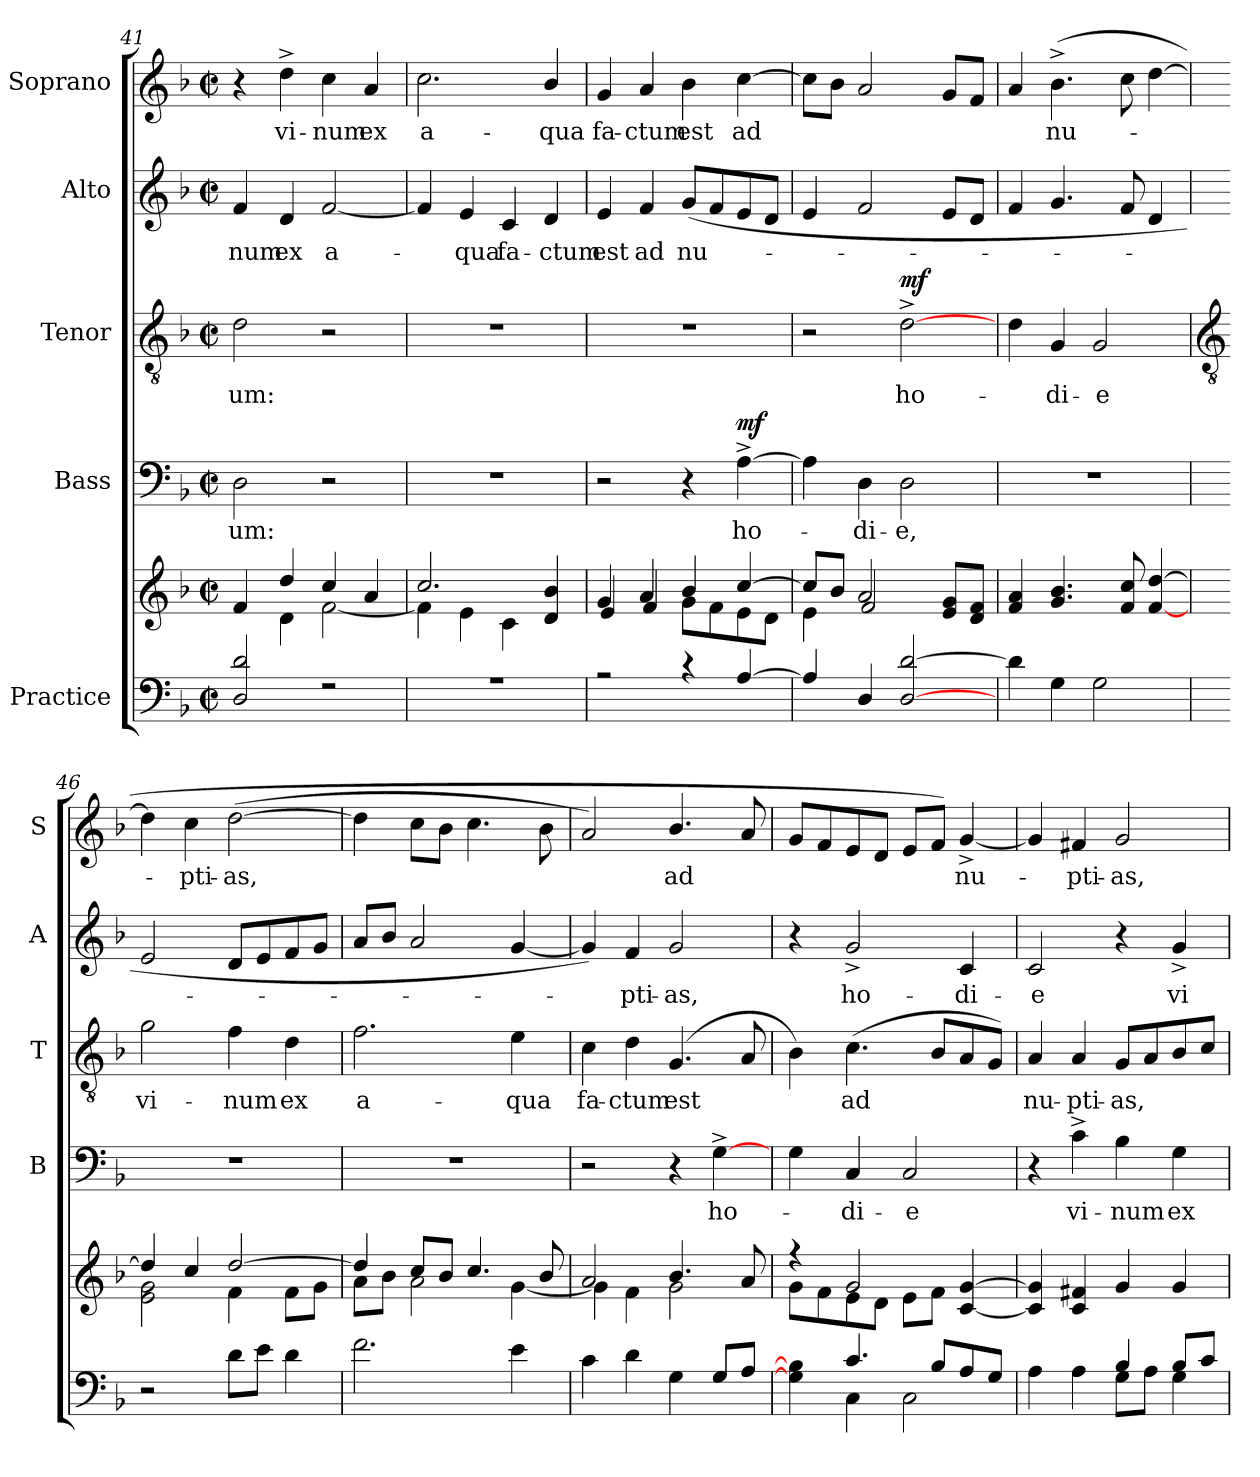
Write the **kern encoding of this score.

**kern	**kern	**kern	**text	**dynam	**kern	**text	**dynam	**kern	**text	**kern	**text
*part5	*part5	*part4	*part4	*part4	*part3	*part3	*part3	*part2	*part2	*part1	*part1
*staff6	*staff5	*staff4	*staff4	*staff4	*staff3	*staff3	*staff3	*staff2	*staff2	*staff1	*staff1
*I"Practice	*	*I"Bass	*	*	*I"Tenor	*	*	*I"Alto	*	*I"Soprano	*
*	*	*I'B	*	*	*I'T	*	*	*I'A	*	*I'S	*
*clefF4	*clefG2	*clefF4	*	*	*clefGv2	*	*	*clefG2	*	*clefG2	*
*k[b-]	*k[b-]	*k[b-]	*	*	*k[b-]	*	*	*k[b-]	*	*k[b-]	*
*F:	*F:	*F:	*	*	*F:	*	*	*F:	*	*F:	*
*M2/2	*M2/2	*M2/2	*	*	*M2/2	*	*	*M2/2	*	*M2/2	*
*met(c|)	*met(c|)	*met(c|)	*	*	*met(c|)	*	*	*met(c|)	*	*met(c|)	*
=41	=41	=41	=41	=41	=41	=41	=41	=41	=41	=41	=41
*^	*^	*	*	*	*	*	*	*	*	*	*
!	!	!	!	!	!LO:LY:b	!	!	!LO:LY:b	!	!	!LO:LY:b	!	!
2D 2d	1ryy	4f/	4ryy	2D	-um:	.	2d	-um:	.	4f	-num	4r	.
!	!	!	!	!	!	!	!	!	!	!	!LO:LY:b	!	!LO:LY:b
.	.	4dd/	4d\	.	.	.	.	.	.	4d	ex	4dd^	vi-
!	!	!	!	!	!	!	!	!	!	!	!LO:LY:b	!	!LO:LY:b
2r	.	4cc/	[2f\	2r	.	.	2r	.	.	[2f	a-	4cc	-num
!	!	!	!	!	!	!	!	!	!	!	!	!	!LO:LY:b
.	.	4a/	.	.	.	.	.	.	.	.	.	4a	ex
=42	=42	=42	=42	=42	=42	=42	=42	=42	=42	=42	=42	=42	=42
!	!	!	!	!	!	!	!	!	!	!	!	!	!LO:LY:b
1r	1ryy	2.cc/	4f\]	1r	.	.	1r	.	.	4f]	.	2.cc	a-
!	!	!	!	!	!	!	!	!	!	!	!LO:LY:b	!	!
.	.	.	4e\	.	.	.	.	.	.	4e	qua	.	.
!	!	!	!	!	!	!	!	!	!	!	!LO:LY:b	!	!
.	.	.	4c\	.	.	.	.	.	.	4c	fa-	.	.
!	!	!	!	!	!	!	!	!	!	!	!LO:LY:b	!	!LO:LY:b
.	.	4d/ 4b-/	4ryy	.	.	.	.	.	.	4d	-ctum	4b-/	-qua
=43	=43	=43	=43	=43	=43	=43	=43	=43	=43	=43	=43	=43	=43
!	!	!	!	!	!	!	!	!	!	!	!LO:LY:b	!	!LO:LY:b
2r	1ryy	4g/	4e/	2r	.	.	1r	.	.	4e	est	4g	fa-
!	!	!	!	!	!	!	!	!	!	!	!LO:LY:b	!	!LO:LY:b
.	.	4a/	4f/	.	.	.	.	.	.	4f	ad	4a	-ctum
!	!	!	!	!	!	!	!	!	!	!	!LO:LY:b	!	!LO:LY:b
4r	.	4b-/	8g\L	4r	.	.	.	.	.	(<8gL	nu-	4b-	est
.	.	.	8f\	.	.	.	.	.	.	8f	.	.	.
!	!	!	!	!	!LO:LY:b	!LO:DY:b	!	!	!	!	!	!	!LO:LY:b
[4A	.	[4cc/	8e\	[4A^	ho-	mf	.	.	.	8e	.	[4cc	ad
.	.	.	8d\J	.	.	.	.	.	.	8dJ	.	.	.
=44	=44	=44	=44	=44	=44	=44	=44	=44	=44	=44	=44	=44	=44
4A]	1ryy	8cc/L]	4e\	4A]	.	.	2r	.	.	4e	.	8ccL]	.
.	.	8b-/J	.	.	.	.	.	.	.	.	.	8b-J	.
!	!	!	!	!	!LO:LY:b	!	!	!	!	!	!	!	!
4D	.	2a/	2f/	4D	di-	.	.	.	.	2f	.	2a	.
!	!	!	!	!	!LO:LY:b	!	!	!LO:LY:b	!LO:DY:b	!	!	!	!
[2D [2d	.	.	.	2D	-e,	.	[2d^	ho-	mf	.	.	.	.
.	.	8e/ 8g/L	4ryy	.	.	.	.	.	.	8eL	.	8gL	.
.	.	8d/ 8f/J	.	.	.	.	.	.	.	8dJ	.	8fJ	.
=45	=45	=45	=45	=45	=45	=45	=45	=45	=45	=45	=45	=45	=45
4d]	2ryy	4f/ 4a/	2ryy	1r	.	.	4d	.	.	4f	.	4a	.
!	!	!	!	!	!	!	!	!LO:LY:b	!	!	!	!	!LO:LY:b
4G	.	4.g/ 4.b-/	.	.	.	.	4G	di-	.	4.g	.	(<4.b-^	nu-
!	!	!	!	!	!	!	!	!LO:LY:b	!	!	!	!	!
2G	2ryy	.	2ryy	.	.	.	2G	-e	.	.	.	.	.
.	.	8f/ 8cc/	.	.	.	.	.	.	.	8f	.	8cc	.
.	.	[4f/ [4dd/	.	.	.	.	.	.	.	4d	.	[4dd	.
!!LO:LB:g=z
=46	=46	=46	=46	=46	=46	=46	=46	=46	=46	=46	=46	=46	=46
*	*	*	*	*	*	*	*clefGv2	*	*	*	*	*	*
!	!	!	!	!	!	!	!	!LO:LY:b	!	!	!	!	!
2r	2ryy	4dd/]	2e\ 2g\	1r	.	.	2g	vi-	.	2e	.	4dd]	.
!	!	!	!	!	!	!	!	!	!	!	!	!	!LO:LY:b
.	.	4cc/	.	.	.	.	.	.	.	.	.	4cc	pti-
!	!	!	!	!	!	!	!	!LO:LY:b	!	!	!	!	!LO:LY:b
8dL	2ryy	[2dd/	4f\	.	.	.	4f	-num	.	8dL	.	(>[2dd	-as,
8eJ	.	.	.	.	.	.	.	.	.	8e	.	.	.
!	!	!	!	!	!	!	!	!LO:LY:b	!	!	!	!	!
4d	.	.	8f\L	.	.	.	4d	ex	.	8f	.	.	.
.	.	.	8g\J	.	.	.	.	.	.	8gJ	.	.	.
=47	=47	=47	=47	=47	=47	=47	=47	=47	=47	=47	=47	=47	=47
!	!	!	!	!	!	!	!	!LO:LY:b	!	!	!	!	!
2.f	2ryy	4dd/]	8a\L	1r	.	.	2.f	a-	.	8aL	.	4dd]	.
.	.	.	8b-\J	.	.	.	.	.	.	8b-J	.	.	.
.	.	8cc/L	2a\	.	.	.	.	.	.	2a	.	8ccL	.
.	.	8b-/J	.	.	.	.	.	.	.	.	.	8b-J	.
.	2ryy	4.cc/	.	.	.	.	.	.	.	.	.	4.cc	.
!	!	!	!	!	!	!	!	!LO:LY:b	!	!	!	!	!
4e	.	.	[4g\	.	.	.	4e	-qua	.	[4g	.	.	.
.	.	8b-/	.	.	.	.	.	.	.	.	.	8b-	.
=48	=48	=48	=48	=48	=48	=48	=48	=48	=48	=48	=48	=48	=48
!	!	!	!	!	!	!	!	!LO:LY:b	!	!	!	!	!
4c	2ryy	2a/	4g\]	2r	.	.	4c	fa-	.	4g])	.	2a)	.
!	!	!	!	!	!	!	!	!LO:LY:b	!	!	!LO:LY:b	!	!
4d	.	.	4f\	.	.	.	4d	-ctum	.	4f	pti-	.	.
!	!	!	!	!	!	!	!	!LO:LY:b	!	!	!LO:LY:b	!	!LO:LY:b
4G	4ryy	4.b-/	2g\	4r	.	.	(<4.G	est	.	2g	-as,	4.b-/	ad
!	!	!	!	!	!LO:LY:b	!	!	!	!	!	!	!	!
8G/L	4G/	.	.	[4G^	ho-	.	.	.	.	.	.	.	.
8AJ	.	8a/	.	.	.	.	8A	.	.	.	.	8a	.
=49	=49	=49	=49	=49	=49	=49	=49	=49	=49	=49	=49	=49	=49
4G] 4B-]	4ryy	4r	8g\L	4G	.	.	4B-)	.	.	4r	.	8gL	.
.	.	.	8f\	.	.	.	.	.	.	.	.	8f	.
!	!	!	!	!	!LO:LY:b	!	!	!LO:LY:b	!	!	!LO:LY:b	!	!
4.c/	4C\	2g/	8e\	4C	di-	.	(<4.c	ad	.	2g^	ho-	8e	.
.	.	.	8d\J	.	.	.	.	.	.	.	.	8dJ	.
!	!	!	!	!	!LO:LY:b	!	!	!	!	!	!	!	!
.	2C\	.	8e\L	2C	-e	.	.	.	.	.	.	8eL	.
8B-/L	.	.	8f\J	.	.	.	8B-L	.	.	.	.	8fJ)	.
!	!	!	!	!	!	!	!	!	!	!	!LO:LY:b	!	!LO:LY:b
8A/	.	[4c/ [4g/	4ryy	.	.	.	8A	.	.	4c	-di-	[4g^	nu-
8G/J	.	.	.	.	.	.	8GJ)	.	.	.	.	.	.
=50	=50	=50	=50	=50	=50	=50	=50	=50	=50	=50	=50	=50	=50
!	!	!	!	!	!	!	!	!LO:LY:b	!	!	!LO:LY:b	!	!
4A	2ryy	4c/] 4g/]	2ryy	4r	.	.	4A	nu-	.	2c	-e	4g]	.
!	!	!	!	!	!LO:LY:b	!	!	!LO:LY:b	!	!	!	!	!LO:LY:b
4A	.	4c/ 4f#X/	.	4c^	vi-	.	4A	-pti-	.	.	.	4f#X	pti-
!	!	!	!	!	!LO:LY:b	!	!	!LO:LY:b	!	!	!	!	!LO:LY:b
4B-/	8GL	4g/	2ryy	4B-	-num	.	8GL	-as,	.	4r	.	2g	-as,
.	8AJ	.	.	.	.	.	8A	.	.	.	.	.	.
!	!	!	!	!	!LO:LY:b	!	!	!	!	!	!LO:LY:b	!	!
8B-/L	4G\	4g/	.	4G	ex	.	8B-	.	.	4g^	vi-	.	.
8c/J	.	.	.	.	.	.	8cJ	.	.	.	.	.	.
*v	*v	*	*	*	*	*	*	*	*	*	*	*	*
*	*v	*v	*	*	*	*	*	*	*	*	*	*
=	=	=	=	=	=	=	=	=	=	=	=
*-	*-	*-	*-	*-	*-	*-	*-	*-	*-	*-	*-
